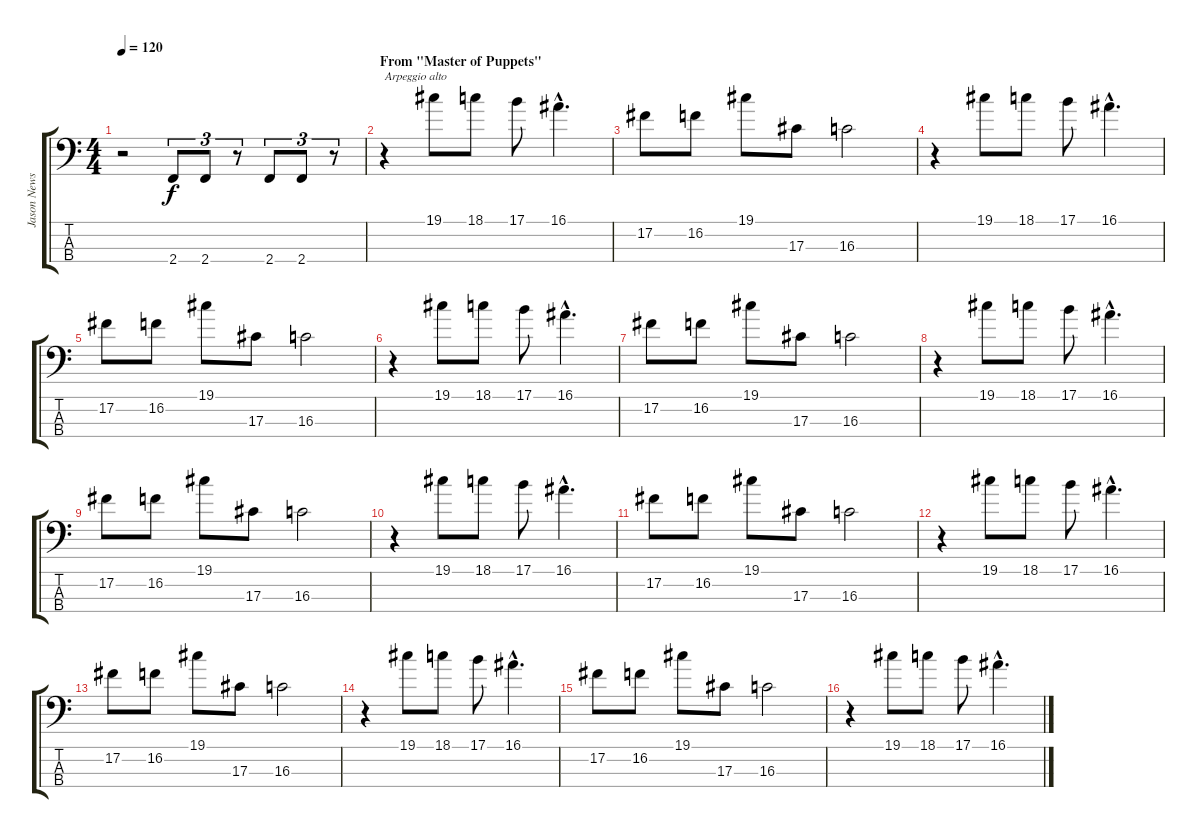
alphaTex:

\track ("Jason Newsted" "Jason News") {instrument electricbasspick}
\staff {score tabs}
\tuning (Gb2 Db2 Ab1 Eb1) {hide}
\ts (4 4)
\tempo 120
\clef f4
\ks c
r.2{dy f instrument electricbasspick} 2.4.8{tu (3 2)} 2.4.8{tu (3 2)} r.8{tu (3 2)} 2.4.8{tu (3 2)} 2.4.8{tu (3 2)} r.8{tu (3 2)} |
\section ("" "From \"Master of Puppets\"")
r.4{txt "Arpeggio alto"} 19.1.8 18.1.8 17.1.8 16.1{hac}.4{d} |
17.2.8 16.2.8 19.1.8 17.3.8 16.3.2 |
r.4 19.1.8 18.1.8 17.1.8 16.1{hac}.4{d} |
17.2.8 16.2.8 19.1.8 17.3.8 16.3.2 |
r.4 19.1.8 18.1.8 17.1.8 16.1{hac}.4{d} |
17.2.8 16.2.8 19.1.8 17.3.8 16.3.2 |
r.4 19.1.8 18.1.8 17.1.8 16.1{hac}.4{d} |
17.2.8 16.2.8 19.1.8 17.3.8 16.3.2 |
r.4 19.1.8 18.1.8 17.1.8 16.1{hac}.4{d} |
17.2.8 16.2.8 19.1.8 17.3.8 16.3.2 |
r.4 19.1.8 18.1.8 17.1.8 16.1{hac}.4{d} |
17.2.8 16.2.8 19.1.8 17.3.8 16.3.2 |
r.4 19.1.8 18.1.8 17.1.8 16.1{hac}.4{d} |
17.2.8 16.2.8 19.1.8 17.3.8 16.3.2 |
r.4 19.1.8 18.1.8 17.1.8 16.1{hac}.4{d}
